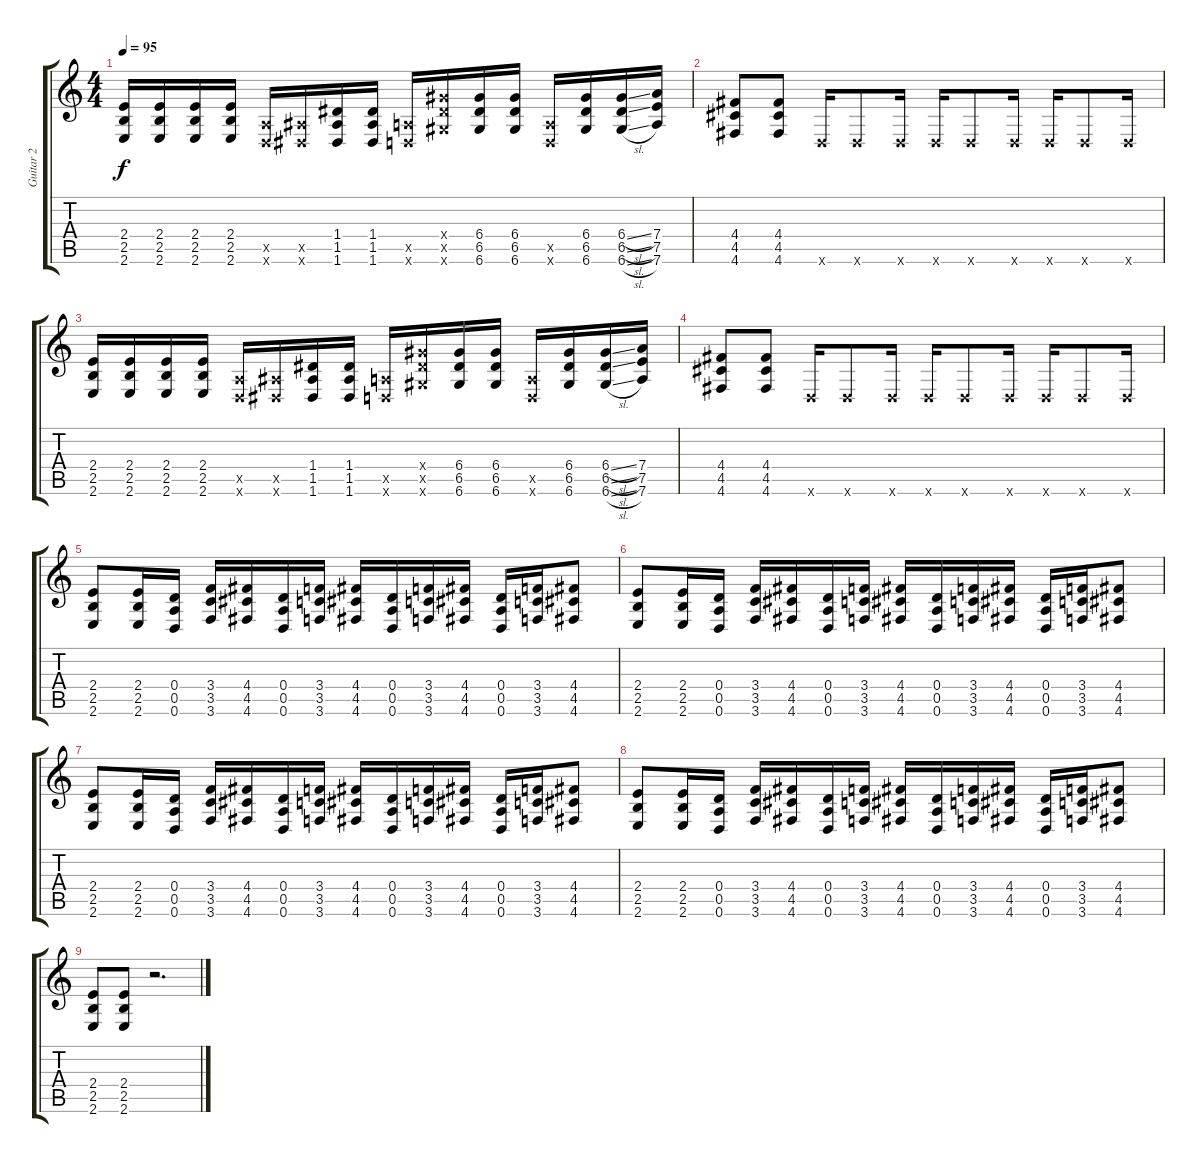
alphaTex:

\track ("Guitar 2" "Guitar 2") {instrument distortionguitar}
\staff {score tabs}
\tuning (E4 B3 G3 D3 A2 D2) {hide}
\ts (4 4)
\tempo 95
\clef g2
\ks c
(2.4 2.5 2.6).16{dy f balance 0 instrument distortionguitar} (2.4 2.5 2.6).16 (2.4 2.5 2.6).16 (2.4 2.5 2.6).16 (0.5{x} 0.6{x}).16 (1.5{x} 1.6{x}).16 (1.4 1.5 1.6).16 (1.4 1.5 1.6).16 (0.5{x} 0.6{x}).16 (6.4{x} 6.5{x} 6.6{x}).16 (6.4 6.5 6.6).16 (6.4 6.5 6.6).16 (0.5{x} 0.6{x}).16 (6.4 6.5 6.6).16 (6.4{sl} 6.5{sl} 6.6{sl}).16 (7.4 7.5 7.6).16 |
(4.4 4.5 4.6).8 (4.4 4.5 4.6).8 0.6{x}.16 0.6{x}.8 0.6{x}.16 0.6{x}.16 0.6{x}.8 0.6{x}.16 0.6{x}.16 0.6{x}.8 0.6{x}.16 |
(2.4 2.5 2.6).16{balance 0 instrument distortionguitar} (2.4 2.5 2.6).16 (2.4 2.5 2.6).16 (2.4 2.5 2.6).16 (0.5{x} 0.6{x}).16 (1.5{x} 1.6{x}).16 (1.4 1.5 1.6).16 (1.4 1.5 1.6).16 (0.5{x} 0.6{x}).16 (6.4{x} 6.5{x} 6.6{x}).16 (6.4 6.5 6.6).16 (6.4 6.5 6.6).16 (0.5{x} 0.6{x}).16 (6.4 6.5 6.6).16 (6.4{sl} 6.5{sl} 6.6{sl}).16 (7.4 7.5 7.6).16 |
(4.4 4.5 4.6).8 (4.4 4.5 4.6).8 0.6{x}.16 0.6{x}.8 0.6{x}.16 0.6{x}.16 0.6{x}.8 0.6{x}.16 0.6{x}.16 0.6{x}.8 0.6{x}.16 |
(2.4 2.5 2.6).8 (2.4 2.5 2.6).16 (0.4 0.5 0.6).16 (3.4 3.5 3.6).16 (4.4 4.5 4.6).16 (0.4 0.5 0.6).16 (3.4 3.5 3.6).16 (4.4 4.5 4.6).16 (0.4 0.5 0.6).16 (3.4 3.5 3.6).16 (4.4 4.5 4.6).16 (0.4 0.5 0.6).16 (3.4 3.5 3.6).16 (4.4 4.5 4.6).8 |
(2.4 2.5 2.6).8 (2.4 2.5 2.6).16 (0.4 0.5 0.6).16 (3.4 3.5 3.6).16 (4.4 4.5 4.6).16 (0.4 0.5 0.6).16 (3.4 3.5 3.6).16 (4.4 4.5 4.6).16 (0.4 0.5 0.6).16 (3.4 3.5 3.6).16 (4.4 4.5 4.6).16 (0.4 0.5 0.6).16 (3.4 3.5 3.6).16 (4.4 4.5 4.6).8 |
(2.4 2.5 2.6).8 (2.4 2.5 2.6).16 (0.4 0.5 0.6).16 (3.4 3.5 3.6).16 (4.4 4.5 4.6).16 (0.4 0.5 0.6).16 (3.4 3.5 3.6).16 (4.4 4.5 4.6).16 (0.4 0.5 0.6).16 (3.4 3.5 3.6).16 (4.4 4.5 4.6).16 (0.4 0.5 0.6).16 (3.4 3.5 3.6).16 (4.4 4.5 4.6).8 |
(2.4 2.5 2.6).8 (2.4 2.5 2.6).16 (0.4 0.5 0.6).16 (3.4 3.5 3.6).16 (4.4 4.5 4.6).16 (0.4 0.5 0.6).16 (3.4 3.5 3.6).16 (4.4 4.5 4.6).16 (0.4 0.5 0.6).16 (3.4 3.5 3.6).16 (4.4 4.5 4.6).16 (0.4 0.5 0.6).16 (3.4 3.5 3.6).16 (4.4 4.5 4.6).8 |
(2.4 2.5 2.6).8 (2.4 2.5 2.6).8 r.2{d}
